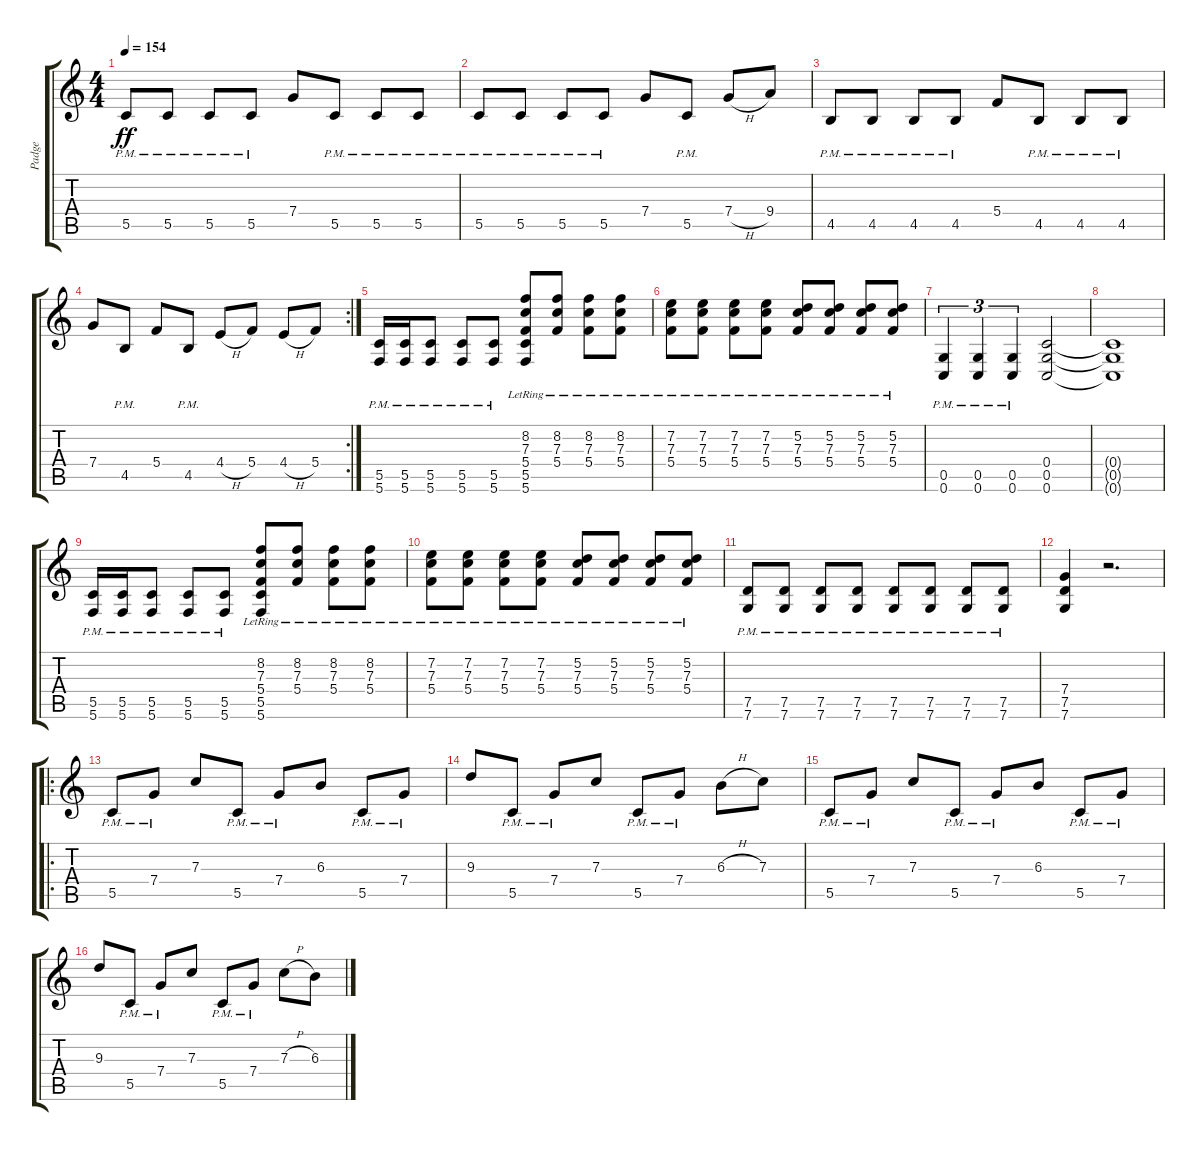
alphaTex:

\track ("Padge" "Padge") {instrument overdrivenguitar}
\staff {score tabs}
\tuning (D4 A3 F3 C3 G2 C2) {hide}
\ts (4 4)
\tempo 154
\clef g2
\ks c
5.5{pm}.8{dy ff} 5.5{pm}.8 5.5{pm}.8 5.5{pm}.8 7.4.8 5.5{pm}.8 5.5{pm}.8 5.5{pm}.8 |
5.5{pm}.8 5.5{pm}.8 5.5{pm}.8 5.5{pm}.8 7.4.8 5.5{pm}.8 7.4{h}.8 9.4.8 |
4.5{pm}.8 4.5{pm}.8 4.5{pm}.8 4.5{pm}.8 5.4.8 4.5{pm}.8 4.5{pm}.8 4.5{pm}.8 |
\rc 2
7.4.8 4.5{pm}.8 5.4.8 4.5{pm}.8 4.4{h}.8 5.4.8 4.4{h}.8 5.4.8 |
(5.5{pm} 5.6{pm}).16 (5.5{pm} 5.6{pm}).16 (5.5{pm} 5.6{pm}).8 (5.5{pm} 5.6{pm}).8 (5.5{pm} 5.6{pm}).8 (8.2{lr} 7.3{lr} 5.4{lr} 5.5{lr} 5.6{lr}).8 (8.2{lr} 7.3{lr} 5.4{lr}).8 (8.2{lr} 7.3{lr} 5.4{lr}).8 (8.2{lr} 7.3{lr} 5.4{lr}).8 |
(7.2{lr} 7.3{lr} 5.4{lr}).8 (7.2{lr} 7.3{lr} 5.4{lr}).8 (7.2{lr} 7.3{lr} 5.4{lr}).8 (7.2{lr} 7.3{lr} 5.4{lr}).8 (5.2{lr} 7.3{lr} 5.4{lr}).8 (5.2{lr} 7.3{lr} 5.4{lr}).8 (5.2{lr} 7.3{lr} 5.4{lr}).8 (5.2{lr} 7.3{lr} 5.4{lr}).8 |
(0.5{pm} 0.6{pm}).4{tu (3 2)} (0.5{pm} 0.6{pm}).4{tu (3 2)} (0.5{pm} 0.6{pm}).4{tu (3 2)} (0.4 0.5 0.6).2 |
(0.4{t} 0.5{t} 0.6{t}).1 |
(5.5{pm} 5.6{pm}).16 (5.5{pm} 5.6{pm}).16 (5.5{pm} 5.6{pm}).8 (5.5{pm} 5.6{pm}).8 (5.5{pm} 5.6{pm}).8 (8.2{lr} 7.3{lr} 5.4{lr} 5.5{lr} 5.6{lr}).8 (8.2{lr} 7.3{lr} 5.4{lr}).8 (8.2{lr} 7.3{lr} 5.4{lr}).8 (8.2{lr} 7.3{lr} 5.4{lr}).8 |
(7.2{lr} 7.3{lr} 5.4{lr}).8 (7.2{lr} 7.3{lr} 5.4{lr}).8 (7.2{lr} 7.3{lr} 5.4{lr}).8 (7.2{lr} 7.3{lr} 5.4{lr}).8 (5.2{lr} 7.3{lr} 5.4{lr}).8 (5.2{lr} 7.3{lr} 5.4{lr}).8 (5.2{lr} 7.3{lr} 5.4{lr}).8 (5.2{lr} 7.3{lr} 5.4{lr}).8 |
(7.5{pm} 7.6{pm}).8 (7.5{pm} 7.6{pm}).8 (7.5{pm} 7.6{pm}).8 (7.5{pm} 7.6{pm}).8 (7.5{pm} 7.6{pm}).8 (7.5{pm} 7.6{pm}).8 (7.5{pm} 7.6{pm}).8 (7.5{pm} 7.6{pm}).8 |
(7.4 7.5 7.6).4 r.2{d} |
\ro
5.5{pm}.8 7.4{pm}.8 7.3.8 5.5{pm}.8 7.4{pm}.8 6.3.8 5.5{pm}.8 7.4{pm}.8 |
9.3.8 5.5{pm}.8 7.4{pm}.8 7.3.8 5.5{pm}.8 7.4{pm}.8 6.3{h}.8 7.3.8 |
5.5{pm}.8 7.4{pm}.8 7.3.8 5.5{pm}.8 7.4{pm}.8 6.3.8 5.5{pm}.8 7.4{pm}.8 |
9.3.8 5.5{pm}.8 7.4{pm}.8 7.3.8 5.5{pm}.8 7.4{pm}.8 7.3{h}.8 6.3.8
